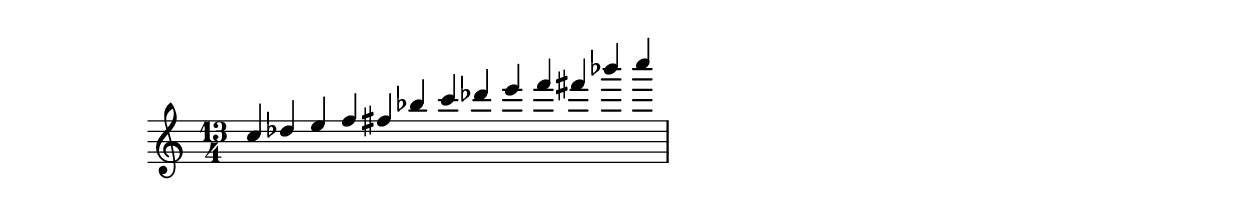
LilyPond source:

\version "2.18.2" \score { \new Staff << \new Voice { \set midiInstrument = #"piano" \voiceOne
 \key c \major \time 13/4
\override Voice.TextScript.font-size = #-4
 { c'' des'' e'' f'' fis'' bes'' c''' des''' e''' f''' fis''' bes''' c''''  } 
 } >> \layout { } \midi { \context { \Staff \remove "Staff_performer" }
\context { \Voice \consists "Staff_performer" } \tempo 2 = 60 } }
\paper{oddHeaderMarkup = ##f oddFooterMarkup = ##f}
